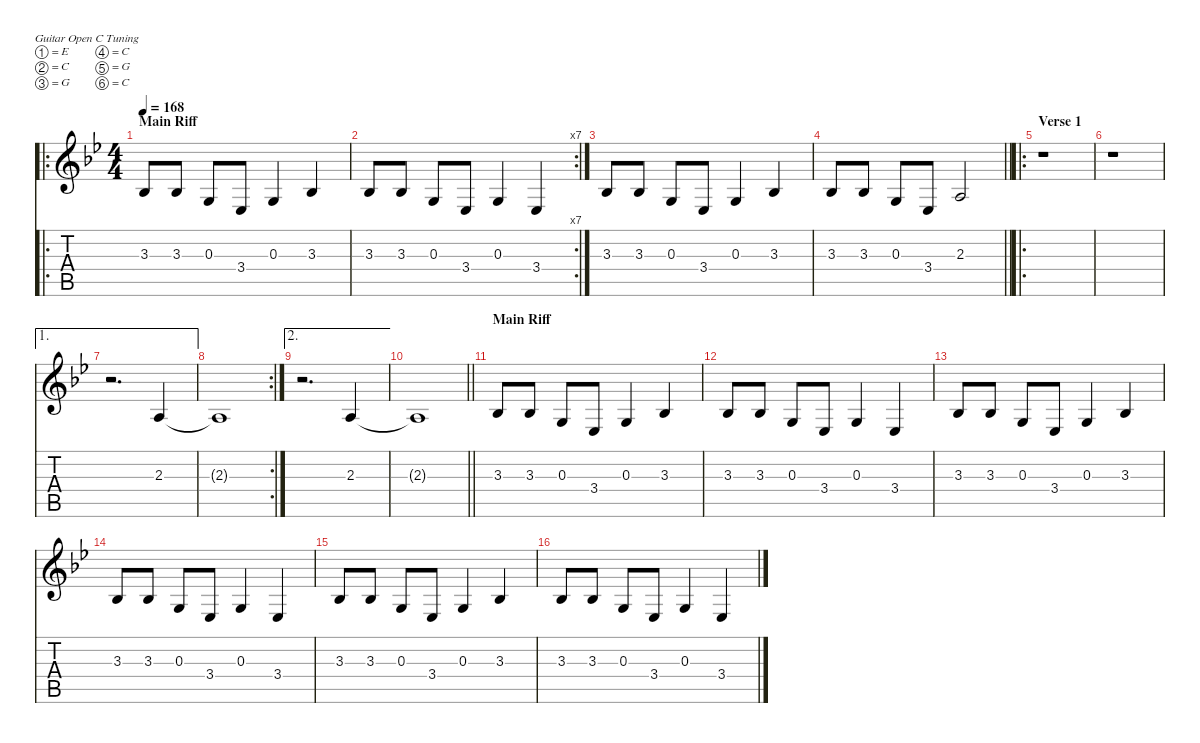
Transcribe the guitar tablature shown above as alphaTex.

\defaultSystemsLayout 4
\hideDynamics
\bracketExtendMode nobrackets
\singleTrackTrackNamePolicy hidden
\multiTrackTrackNamePolicy hidden
\firstSystemTrackNameMode fullname
\firstSystemTrackNameOrientation horizontal
\otherSystemsTrackNameOrientation horizontal
\track ("Keys Left Hand" "led.synth.") {instrument lead2sawtooth}
\staff {score tabs}
\tuning (E4 C4 G3 C3 G2 C2)
\ro
\ts (4 4)
\section ("" "Main Riff")
\tempo 168
\clef g2
\ks bb
3.3{acc b}.8{dy f beam Up} 3.3{acc b}.8{beam Up} 0.3{acc forcenatural}.8{beam Up} 3.4{acc b}.8{beam Up} 0.3{acc forcenatural}.4{beam Up} 3.3{acc b}.4{beam Up} |
\rc 7
3.3{acc b}.8{beam Up} 3.3{acc b}.8{beam Up} 0.3{acc forcenatural}.8{beam Up} 3.4{acc b}.8{beam Up} 0.3{acc forcenatural}.4{beam Up} 3.4{acc b}.4{beam Up} |
3.3{acc b}.8{beam Up} 3.3{acc b}.8{beam Up} 0.3{acc forcenatural}.8{beam Up} 3.4{acc b}.8{beam Up} 0.3{acc forcenatural}.4{beam Up} 3.3{acc b}.4{beam Up} |
\barLineRight lightlight
3.3{acc b}.8{beam Up} 3.3{acc b}.8{beam Up} 0.3{acc forcenatural}.8{beam Up} 3.4{acc b}.8{beam Up} 2.3{acc forcenatural}.2{beam Up} |
\ro
\section ("" "Verse 1")
r.1{beam Down} |
r.1{beam Down} |
\ae 1
r.2{d beam Down} 2.3{acc forcenatural}.4{beam Up} |
\rc 2
2.3{t acc forcenatural}.1{beam Up} |
\ae 2
r.2{d beam Down} 2.3{acc forcenatural}.4{beam Up} |
\barLineRight lightlight
2.3{t acc forcenatural}.1{beam Up} |
\section ("" "Main Riff")
3.3{acc b}.8{beam Up} 3.3{acc b}.8{beam Up} 0.3{acc forcenatural}.8{beam Up} 3.4{acc b}.8{beam Up} 0.3{acc forcenatural}.4{beam Up} 3.3{acc b}.4{beam Up} |
3.3{acc b}.8{beam Up} 3.3{acc b}.8{beam Up} 0.3{acc forcenatural}.8{beam Up} 3.4{acc b}.8{beam Up} 0.3{acc forcenatural}.4{beam Up} 3.4{acc b}.4{beam Up} |
3.3{acc b}.8{beam Up} 3.3{acc b}.8{beam Up} 0.3{acc forcenatural}.8{beam Up} 3.4{acc b}.8{beam Up} 0.3{acc forcenatural}.4{beam Up} 3.3{acc b}.4{beam Up} |
3.3{acc b}.8{beam Up} 3.3{acc b}.8{beam Up} 0.3{acc forcenatural}.8{beam Up} 3.4{acc b}.8{beam Up} 0.3{acc forcenatural}.4{beam Up} 3.4{acc b}.4{beam Up} |
3.3{acc b}.8{beam Up} 3.3{acc b}.8{beam Up} 0.3{acc forcenatural}.8{beam Up} 3.4{acc b}.8{beam Up} 0.3{acc forcenatural}.4{beam Up} 3.3{acc b}.4{beam Up} |
3.3{acc b}.8{beam Up} 3.3{acc b}.8{beam Up} 0.3{acc forcenatural}.8{beam Up} 3.4{acc b}.8{beam Up} 0.3{acc forcenatural}.4{beam Up} 3.4{acc b}.4{beam Up}
